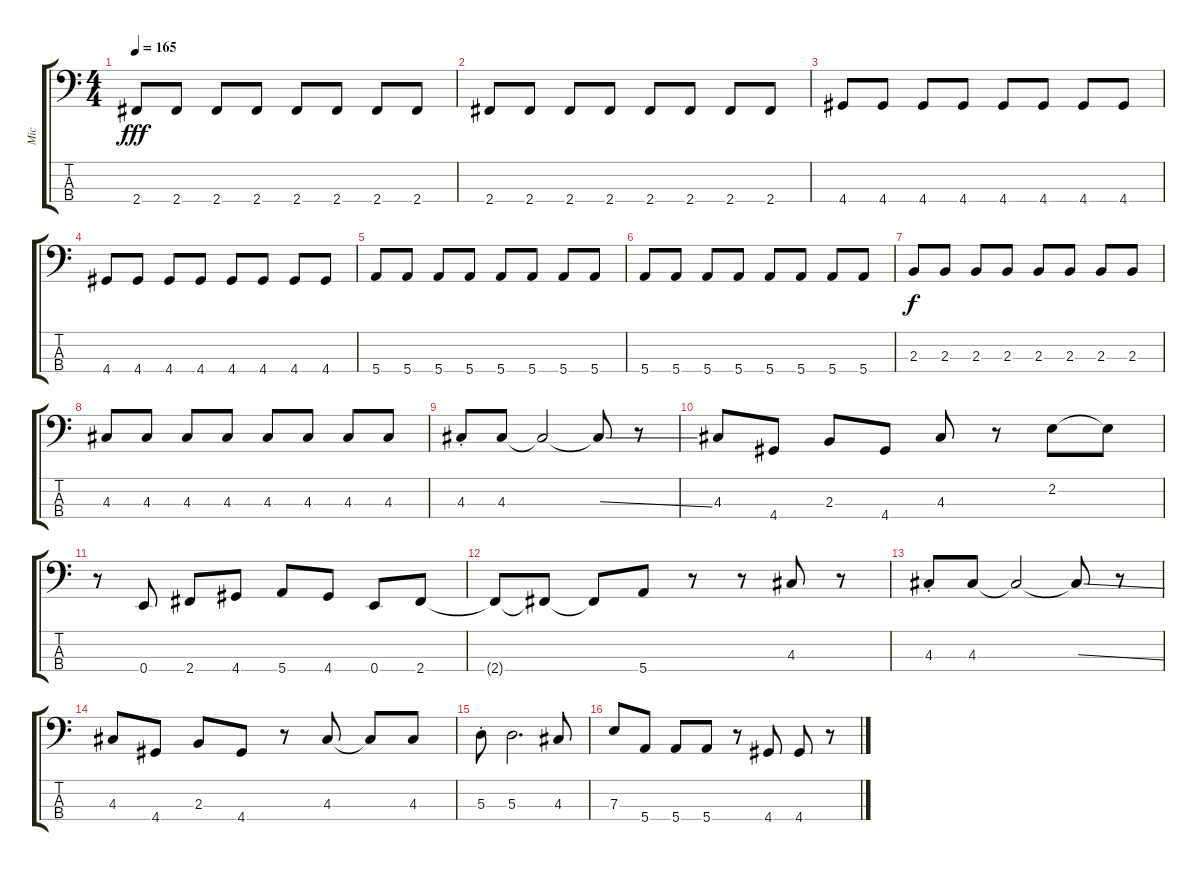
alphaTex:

\track ("Mic" "Mic") {instrument electricbassfinger}
\staff {score tabs}
\tuning (G2 D2 A1 E1) {hide}
\ts (4 4)
\tempo 165
\clef f4
\ks c
2.4.8{dy fff} 2.4.8 2.4.8 2.4.8 2.4.8 2.4.8 2.4.8 2.4.8 |
2.4.8 2.4.8 2.4.8 2.4.8 2.4.8 2.4.8 2.4.8 2.4.8 |
4.4.8 4.4.8 4.4.8 4.4.8 4.4.8 4.4.8 4.4.8 4.4.8 |
4.4.8 4.4.8 4.4.8 4.4.8 4.4.8 4.4.8 4.4.8 4.4.8 |
5.4.8 5.4.8 5.4.8 5.4.8 5.4.8 5.4.8 5.4.8 5.4.8 |
5.4.8 5.4.8 5.4.8 5.4.8 5.4.8 5.4.8 5.4.8 5.4.8 |
2.3.8{dy f} 2.3.8 2.3.8 2.3.8 2.3.8 2.3.8 2.3.8 2.3.8 |
4.3.8 4.3.8 4.3.8 4.3.8 4.3.8 4.3.8 4.3.8 4.3.8 |
4.3{st}.8 4.3.8 4.3{t}.2 4.3{ss t}.8 r.8 |
4.3.8 4.4.8 2.3.8 4.4.8 4.3.8 r.8 2.2.8 2.2{t}.8 |
r.8 0.4.8 2.4.8 4.4.8 5.4.8 4.4.8 0.4.8 2.4.8 |
2.4{t}.8 2.4{t}.8 2.4{t}.8 5.4.8 r.8 r.8 4.3.8 r.8 |
4.3{st}.8 4.3.8 4.3{t}.2 4.3{ss t}.8 r.8 |
4.3.8 4.4.8 2.3.8 4.4.8 r.8 4.3.8 4.3{t}.8 4.3.8 |
5.3{st}.8 5.3.2{d} 4.3.8 |
7.3.8 5.4.8 5.4.8 5.4.8 r.8 4.4.8 4.4.8 r.8
